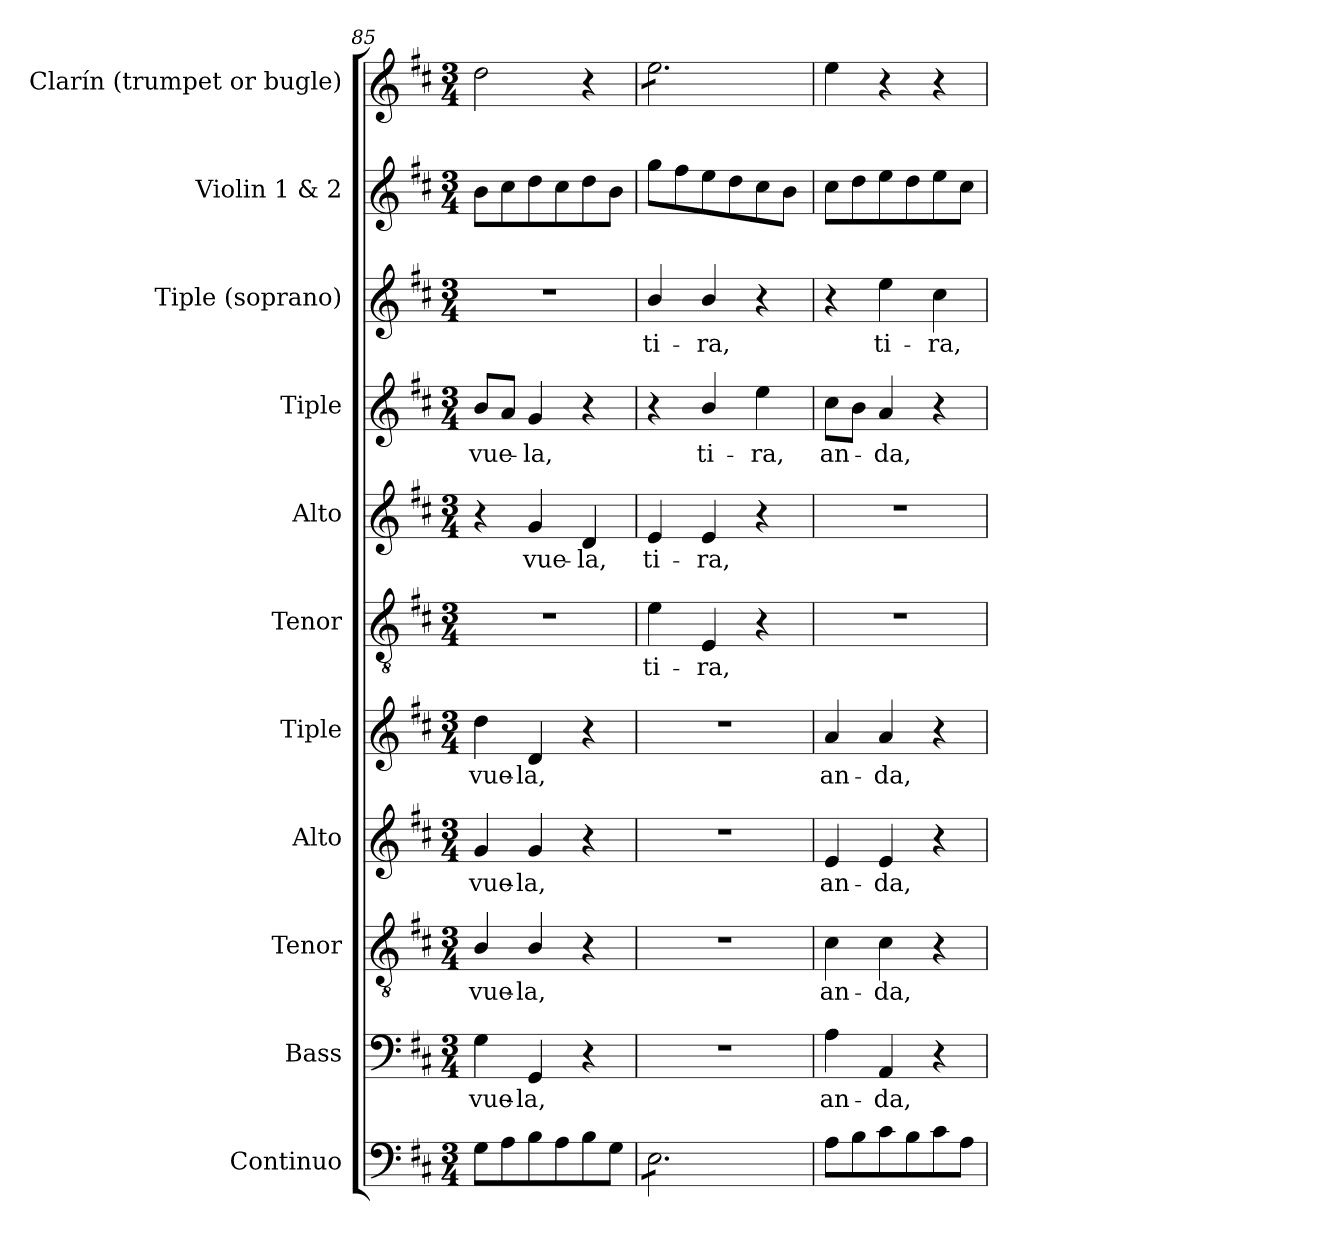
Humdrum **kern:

**kern	**kern	**text	**kern	**text	**kern	**text	**kern	**text	**kern	**text	**kern	**text	**kern	**text	**kern	**text	**kern	**kern
*part11	*part10	*part10	*part9	*part9	*part8	*part8	*part7	*part7	*part6	*part6	*part5	*part5	*part4	*part4	*part3	*part3	*part2	*part1
*staff11	*staff10	*staff10	*staff9	*staff9	*staff8	*staff8	*staff7	*staff7	*staff6	*staff6	*staff5	*staff5	*staff4	*staff4	*staff3	*staff3	*staff2	*staff1
*I"Continuo	*I"Bass	*	*I"Tenor	*	*I"Alto	*	*I"Tiple	*	*I"Tenor	*	*I"Alto	*	*I"Tiple	*	*I"Tiple (soprano)	*	*I"Violin 1  & 2	*I"Clarín (trumpet or bugle)
*I'Cont.	*I'B.	*	*I'T.	*	*I'A.	*	*	*	*I'T.	*	*I'A.	*	*	*	*I'S.	*	*	*I'Tr.
*clefF4	*clefF4	*	*clefGv2	*	*clefG2	*	*clefG2	*	*clefGv2	*	*clefG2	*	*clefG2	*	*clefG2	*	*clefG2	*clefG2
*	*	*	*ITrd7c12	*	*	*	*	*	*ITrd7c12	*	*	*	*	*	*	*	*	*
*k[f#c#]	*k[f#c#]	*	*k[f#c#]	*	*k[f#c#]	*	*k[f#c#]	*	*k[f#c#]	*	*k[f#c#]	*	*k[f#c#]	*	*k[f#c#]	*	*k[f#c#]	*k[f#c#]
*D:	*D:	*	*D:	*	*D:	*	*D:	*	*D:	*	*D:	*	*D:	*	*D:	*	*D:	*D:
*M3/4	*M3/4	*	*M3/4	*	*M3/4	*	*M3/4	*	*M3/4	*	*M3/4	*	*M3/4	*	*M3/4	*	*M3/4	*M3/4
=85	=85	=85	=85	=85	=85	=85	=85	=85	=85	=85	=85	=85	=85	=85	=85	=85	=85	=85
!	!	!LO:LY:b:color=#000000	!	!	!	!	!	!	!	!	!	!	!	!	!	!	!	!
!	!	!	!	!LO:LY:b:color=#000000	!	!	!	!	!	!	!	!	!	!	!	!	!	!
!	!	!	!	!	!	!LO:LY:b:color=#000000	!	!	!	!	!	!	!	!	!	!	!	!
!	!	!	!	!	!	!	!	!LO:LY:b:color=#000000	!LO:N:vis=1	!	!	!	!	!	!	!	!	!
!	!	!	!	!	!	!	!	!	!	!	!	!	!	!LO:LY:b:color=#000000	!LO:N:vis=1	!	!	!
8Gi\L	4Gi\	vue-	4BBi/	vue-	4gi/	vue-	4ddi\	vue-	2.r	.	4r	.	8bi/L	vue-	2.r	.	8bi\L	2ddi\
8Ai\	.	.	.	.	.	.	.	.	.	.	.	.	8ai/J	.	.	.	8cc#i\	.
!	!	!LO:LY:b:color=#000000	!	!	!	!	!	!	!	!	!	!	!	!	!	!	!	!
!	!	!	!	!LO:LY:b:color=#000000	!	!	!	!	!	!	!	!	!	!	!	!	!	!
!	!	!	!	!	!	!LO:LY:b:color=#000000	!	!	!	!	!	!	!	!	!	!	!	!
!	!	!	!	!	!	!	!	!LO:LY:b:color=#000000	!	!	!	!	!	!	!	!	!	!
!	!	!	!	!	!	!	!	!	!	!	!	!LO:LY:b:color=#000000	!	!	!	!	!	!
!	!	!	!	!	!	!	!	!	!	!	!	!	!	!LO:LY:b:color=#000000	!	!	!	!
8Bi\	4GGi/	-la,	4BBi/	-la,	4gi/	-la,	4di/	-la,	.	.	4gi/	vue-	4gi/	-la,	.	.	8ddi\	.
8Ai\	.	.	.	.	.	.	.	.	.	.	.	.	.	.	.	.	8cc#i\	.
!	!	!	!	!	!	!	!	!	!	!	!	!LO:LY:b:color=#000000	!	!	!	!	!	!
8Bi\	4r	.	4r	.	4r	.	4r	.	.	.	4di/	-la,	4r	.	.	.	8ddi\	4r
8Gi\J	.	.	.	.	.	.	.	.	.	.	.	.	.	.	.	.	8bi\J	.
=86	=86	=86	=86	=86	=86	=86	=86	=86	=86	=86	=86	=86	=86	=86	=86	=86	=86	=86
!	!LO:N:vis=1	!	!LO:N:vis=1	!	!LO:N:vis=1	!	!LO:N:vis=1	!	!	!	!	!	!	!	!	!	!	!
!	!	!	!	!	!	!	!	!	!	!LO:LY:b:color=#000000	!	!	!	!	!	!	!	!
!	!	!	!	!	!	!	!	!	!	!	!	!LO:LY:b:color=#000000	!	!	!	!	!	!
!	!	!	!	!	!	!	!	!	!	!	!	!	!	!	!	!LO:LY:b:color=#000000	!	!
*tremolo	*	*	*	*	*	*	*	*	*	*	*	*	*	*	*	*	*	*
*	*	*	*	*	*	*	*	*	*	*	*	*	*	*	*	*	*	*tremolo
8Ei\L	2.r	.	2.r	.	2.r	.	2.r	.	4Ei\	ti-	4ei/	ti-	4r	.	4bi/	ti-	8ggi\L	8eei\L
8Ei\	.	.	.	.	.	.	.	.	.	.	.	.	.	.	.	.	8ff#i\	8eei\
!	!	!	!	!	!	!	!	!	!	!LO:LY:b:color=#000000	!	!	!	!	!	!	!	!
!	!	!	!	!	!	!	!	!	!	!	!	!LO:LY:b:color=#000000	!	!	!	!	!	!
!	!	!	!	!	!	!	!	!	!	!	!	!	!	!LO:LY:b:color=#000000	!	!	!	!
!	!	!	!	!	!	!	!	!	!	!	!	!	!	!	!	!LO:LY:b:color=#000000	!	!
8Ei\	.	.	.	.	.	.	.	.	4EEi/	-ra,	4ei/	-ra,	4bi/	ti-	4bi/	-ra,	8eei\	8eei\
8Ei\	.	.	.	.	.	.	.	.	.	.	.	.	.	.	.	.	8ddi\	8eei\
!	!	!	!	!	!	!	!	!	!	!	!	!	!	!LO:LY:b:color=#000000	!	!	!	!
8Ei\	.	.	.	.	.	.	.	.	4r	.	4r	.	4eei\	-ra,	4r	.	8cc#i\	8eei\
8Ei\J	.	.	.	.	.	.	.	.	.	.	.	.	.	.	.	.	8bi\J	8eei\J
*	*	*	*	*	*	*	*	*	*	*	*	*	*	*	*	*	*	*Xtremolo
*Xtremolo	*	*	*	*	*	*	*	*	*	*	*	*	*	*	*	*	*	*
=87	=87	=87	=87	=87	=87	=87	=87	=87	=87	=87	=87	=87	=87	=87	=87	=87	=87	=87
!	!	!LO:LY:b:color=#000000	!	!	!	!	!	!	!	!	!	!	!	!	!	!	!	!
!	!	!	!	!LO:LY:b:color=#000000	!	!	!	!	!	!	!	!	!	!	!	!	!	!
!	!	!	!	!	!	!LO:LY:b:color=#000000	!	!	!	!	!	!	!	!	!	!	!	!
!	!	!	!	!	!	!	!	!LO:LY:b:color=#000000	!LO:N:vis=1	!	!LO:N:vis=1	!	!	!	!	!	!	!
!	!	!	!	!	!	!	!	!	!	!	!	!	!	!LO:LY:b:color=#000000	!	!	!	!
8Ai\L	4Ai\	an-	4C#i\	an-	4ei/	an-	4ai/	an-	2.r	.	2.r	.	8cc#i\L	an-	4r	.	8cc#i\L	4eei\
8Bi\	.	.	.	.	.	.	.	.	.	.	.	.	8bi\J	.	.	.	8ddi\	.
!	!	!LO:LY:b:color=#000000	!	!	!	!	!	!	!	!	!	!	!	!	!	!	!	!
!	!	!	!	!LO:LY:b:color=#000000	!	!	!	!	!	!	!	!	!	!	!	!	!	!
!	!	!	!	!	!	!LO:LY:b:color=#000000	!	!	!	!	!	!	!	!	!	!	!	!
!	!	!	!	!	!	!	!	!LO:LY:b:color=#000000	!	!	!	!	!	!	!	!	!	!
!	!	!	!	!	!	!	!	!	!	!	!	!	!	!LO:LY:b:color=#000000	!	!	!	!
!	!	!	!	!	!	!	!	!	!	!	!	!	!	!	!	!LO:LY:b:color=#000000	!	!
8c#i\	4AAi/	-da,	4C#i\	-da,	4ei/	-da,	4ai/	-da,	.	.	.	.	4ai/	-da,	4eei\	ti-	8eei\	4r
8Bi\	.	.	.	.	.	.	.	.	.	.	.	.	.	.	.	.	8ddi\	.
!	!	!	!	!	!	!	!	!	!	!	!	!	!	!	!	!LO:LY:b:color=#000000	!	!
8c#i\	4r	.	4r	.	4r	.	4r	.	.	.	.	.	4r	.	4cc#i\	-ra,	8eei\	4r
8Ai\J	.	.	.	.	.	.	.	.	.	.	.	.	.	.	.	.	8cc#i\J	.
=	=	=	=	=	=	=	=	=	=	=	=	=	=	=	=	=	=	=
*-	*-	*-	*-	*-	*-	*-	*-	*-	*-	*-	*-	*-	*-	*-	*-	*-	*-	*-
